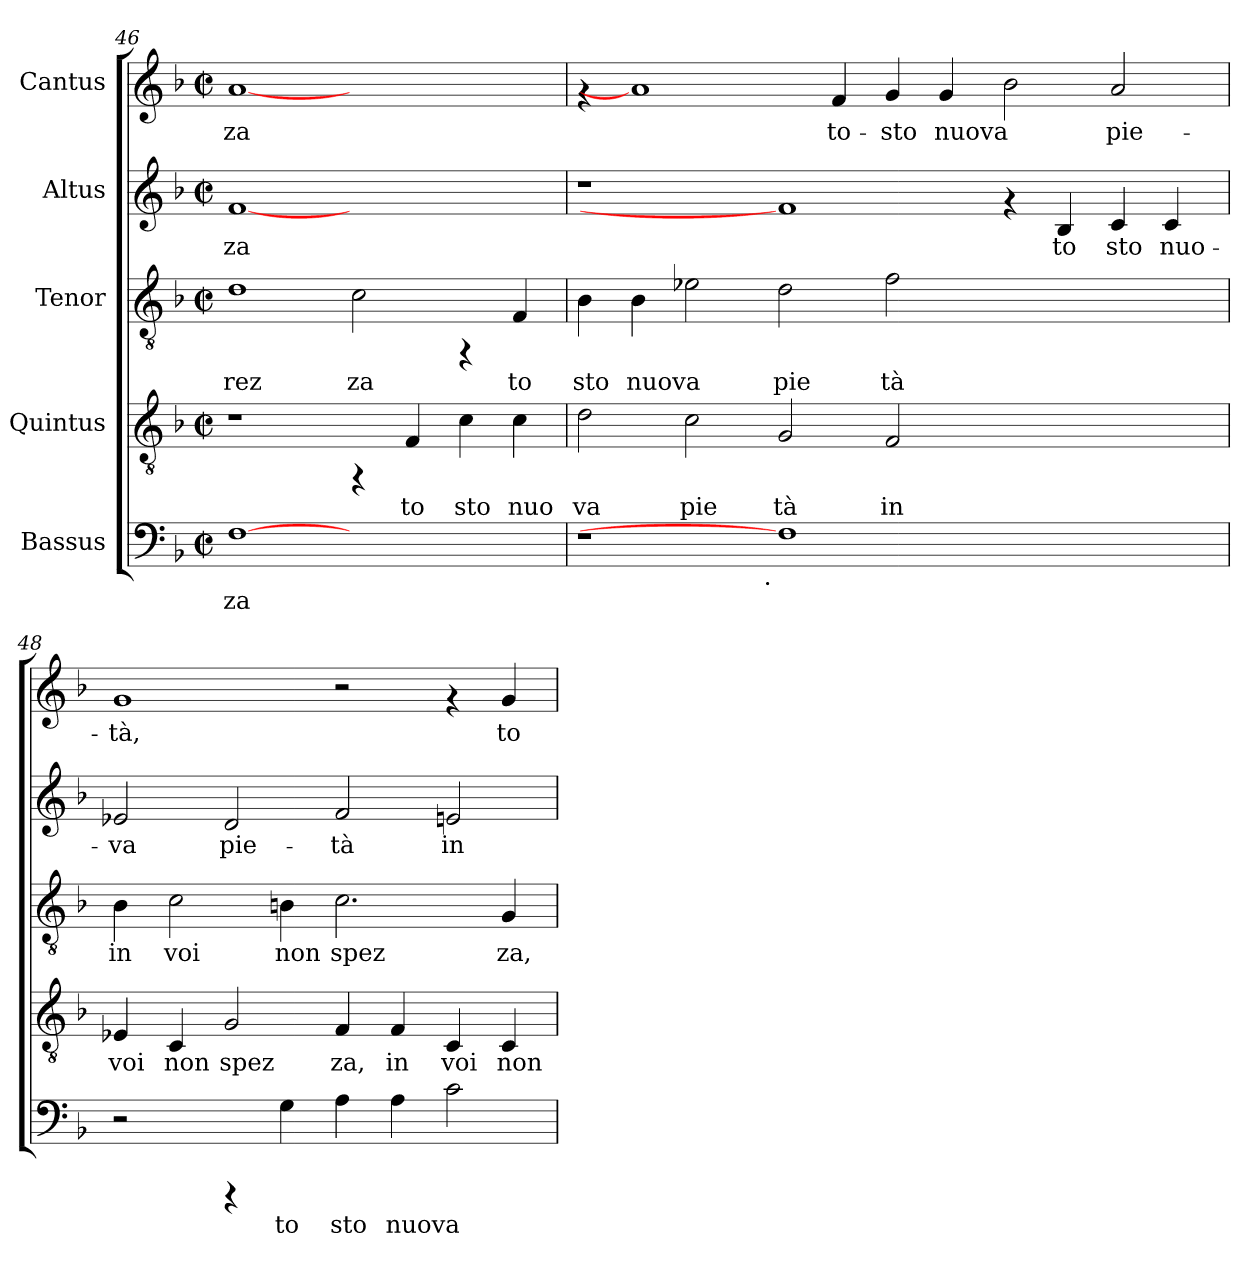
**kern	**text	**kern	**text	**kern	**text	**kern	**text	**kern	**text
*part5	*part5	*part4	*part4	*part3	*part3	*part2	*part2	*part1	*part1
*staff5	*staff5	*staff4	*staff4	*staff3	*staff3	*staff2	*staff2	*staff1	*staff1
*I"Bassus	*	*I"Quintus	*	*I"Tenor	*	*I"Altus	*	*I"Cantus	*
*clefF4	*	*clefGv2	*	*clefGv2	*	*clefG2	*	*clefG2	*
*k[b-]	*	*k[b-]	*	*k[b-]	*	*k[b-]	*	*k[b-]	*
*F:	*	*F:	*	*F:	*	*F:	*	*F:	*
*M2/2	*	*M2/2	*	*M2/2	*	*M2/2	*	*M2/2	*
*met(c|)	*	*met(c|)	*	*met(c|)	*	*met(c|)	*	*met(c|)	*
=46	=46	=46	=46	=46	=46	=46	=46	=46	=46
!	!LO:LY:b:cj	!	!	!	!LO:LY:b:cj	!	!LO:LY:b:cj	!	!LO:LY:b:cj
[1F	za	1r	.	1d	rez	[1f	za	[1a	za
!	!	!	!	!	!LO:LY:b:cj	!	!	!	!
1ryy	.	4rFF	.	2c\	za	1ryy	.	1ryy	.
!	!	!	!LO:LY:b:cj	!	!	!	!	!	!
.	.	4F/	to	.	.	.	.	.	.
!	!	!	!LO:LY:b:cj	!	!	!	!	!	!
.	.	4c\	sto	4rFF	.	.	.	.	.
!	!	!	!LO:LY:b:cj	!	!LO:LY:b:cj	!	!	!	!
.	.	4c\	nuo	4F/	to	.	.	.	.
!!LO:PB:g=z
=47	=47	=47	=47	=47	=47	=47	=47	=47	=47
!	!	!	!LO:LY:b:cj	!	!LO:LY:b:cj	!	!	!	!
*^	*	*	*	*	*	*	*	*	*
1r	2ryy	.	2d\	va	4B-\	sto	1r	.	4rf	.
!	!	!	!	!	!	!LO:LY:b:cj	!	!	!	!
.	.	.	.	.	4B-\	nuova	.	.	1a]	.
!	!	!	!	!LO:LY:b:cj	!	!LO:LY:b:cj	!	!	!	!
.	4...ryy	.	2c\	pie	2e-\	.	.	.	.	.
!	!LO:TX:b:t=.	!	!	!	!	!	!	!	!	!
.	1ryy	.	.	.	.	.	.	.	.	.
!	!	!	!	!LO:LY:b:cj	!	!LO:LY:b:cj	!	!	!	!
1F]	.	.	2G/	tà	2d\	pie	1f]	.	.	.
!	!	!	!	!	!	!	!	!	!	!LO:LY:b:cj
.	.	.	.	.	.	.	.	.	4f/	to-
!	!	!	!	!LO:LY:b:cj	!	!LO:LY:b:cj	!	!	!	!LO:LY:b:cj
.	.	.	2F/	in	2f\	tà	.	.	4g/	-sto
!	!	!	!	!	!	!	!	!	!	!LO:LY:b:cj
.	.	.	.	.	.	.	.	.	4g/	nuova
.	1ryy	.	.	.	.	.	.	.	.	.
!	!	!	!	!	!	!	!	!	!	!LO:LY:b:cj
1ryy	.	.	1ryy	.	1ryy	.	4rf	.	2b-\	.
!	!	!	!	!	!	!	!	!LO:LY:b:cj	!	!
.	.	.	.	.	.	.	4B-/	to	.	.
!	!	!	!	!	!	!	!	!LO:LY:b:cj	!	!LO:LY:b:cj
.	.	.	.	.	.	.	4c/	sto	2a/	pie-
!	!	!	!	!	!	!	!	!LO:LY:b:cj	!	!
.	.	.	.	.	.	.	4c/	nuo-	.	.
.	32ryy	.	.	.	.	.	.	.	.	.
=48	=48	=48	=48	=48	=48	=48	=48	=48	=48	=48
!	!	!	!	!LO:LY:b:cj	!	!LO:LY:b:cj	!	!LO:LY:b:cj	!	!LO:LY:b:cj
*v	*v	*	*	*	*	*	*	*	*	*
2r	.	4E-X/	voi	4B-\	in	2e-X/	-va	1g	-tà,
!	!	!	!LO:LY:b:cj	!	!LO:LY:b:cj	!	!	!	!
.	.	4C/	non	2c\	voi	.	.	.	.
!	!	!	!LO:LY:b:cj	!	!	!	!LO:LY:b:cj	!	!
4rCCC	.	2G/	spez	.	.	2d/	pie-	.	.
!	!LO:LY:b:cj	!	!	!	!LO:LY:b:cj	!	!	!	!
4G\	to	.	.	4Bn\	non	.	.	.	.
!	!LO:LY:b:cj	!	!LO:LY:b:cj	!	!LO:LY:b:cj	!	!LO:LY:b:cj	!	!
4A\	sto	4F/	za,	2.c\	spez	2f/	-tà	2r	.
!	!LO:LY:b:cj	!	!LO:LY:b:cj	!	!	!	!	!	!
4A\	nuova	4F/	in	.	.	.	.	.	.
!	!LO:LY:b:cj	!	!LO:LY:b:cj	!	!	!	!LO:LY:b:cj	!	!
2c\	.	4C/	voi	.	.	2en/	in	4rf	.
!	!	!	!LO:LY:b:cj	!	!LO:LY:b:cj	!	!	!	!LO:LY:b:cj
.	.	4C/	non	4G/	za,	.	.	4g/	to-
=	=	=	=	=	=	=	=	=	=
*-	*-	*-	*-	*-	*-	*-	*-	*-	*-
